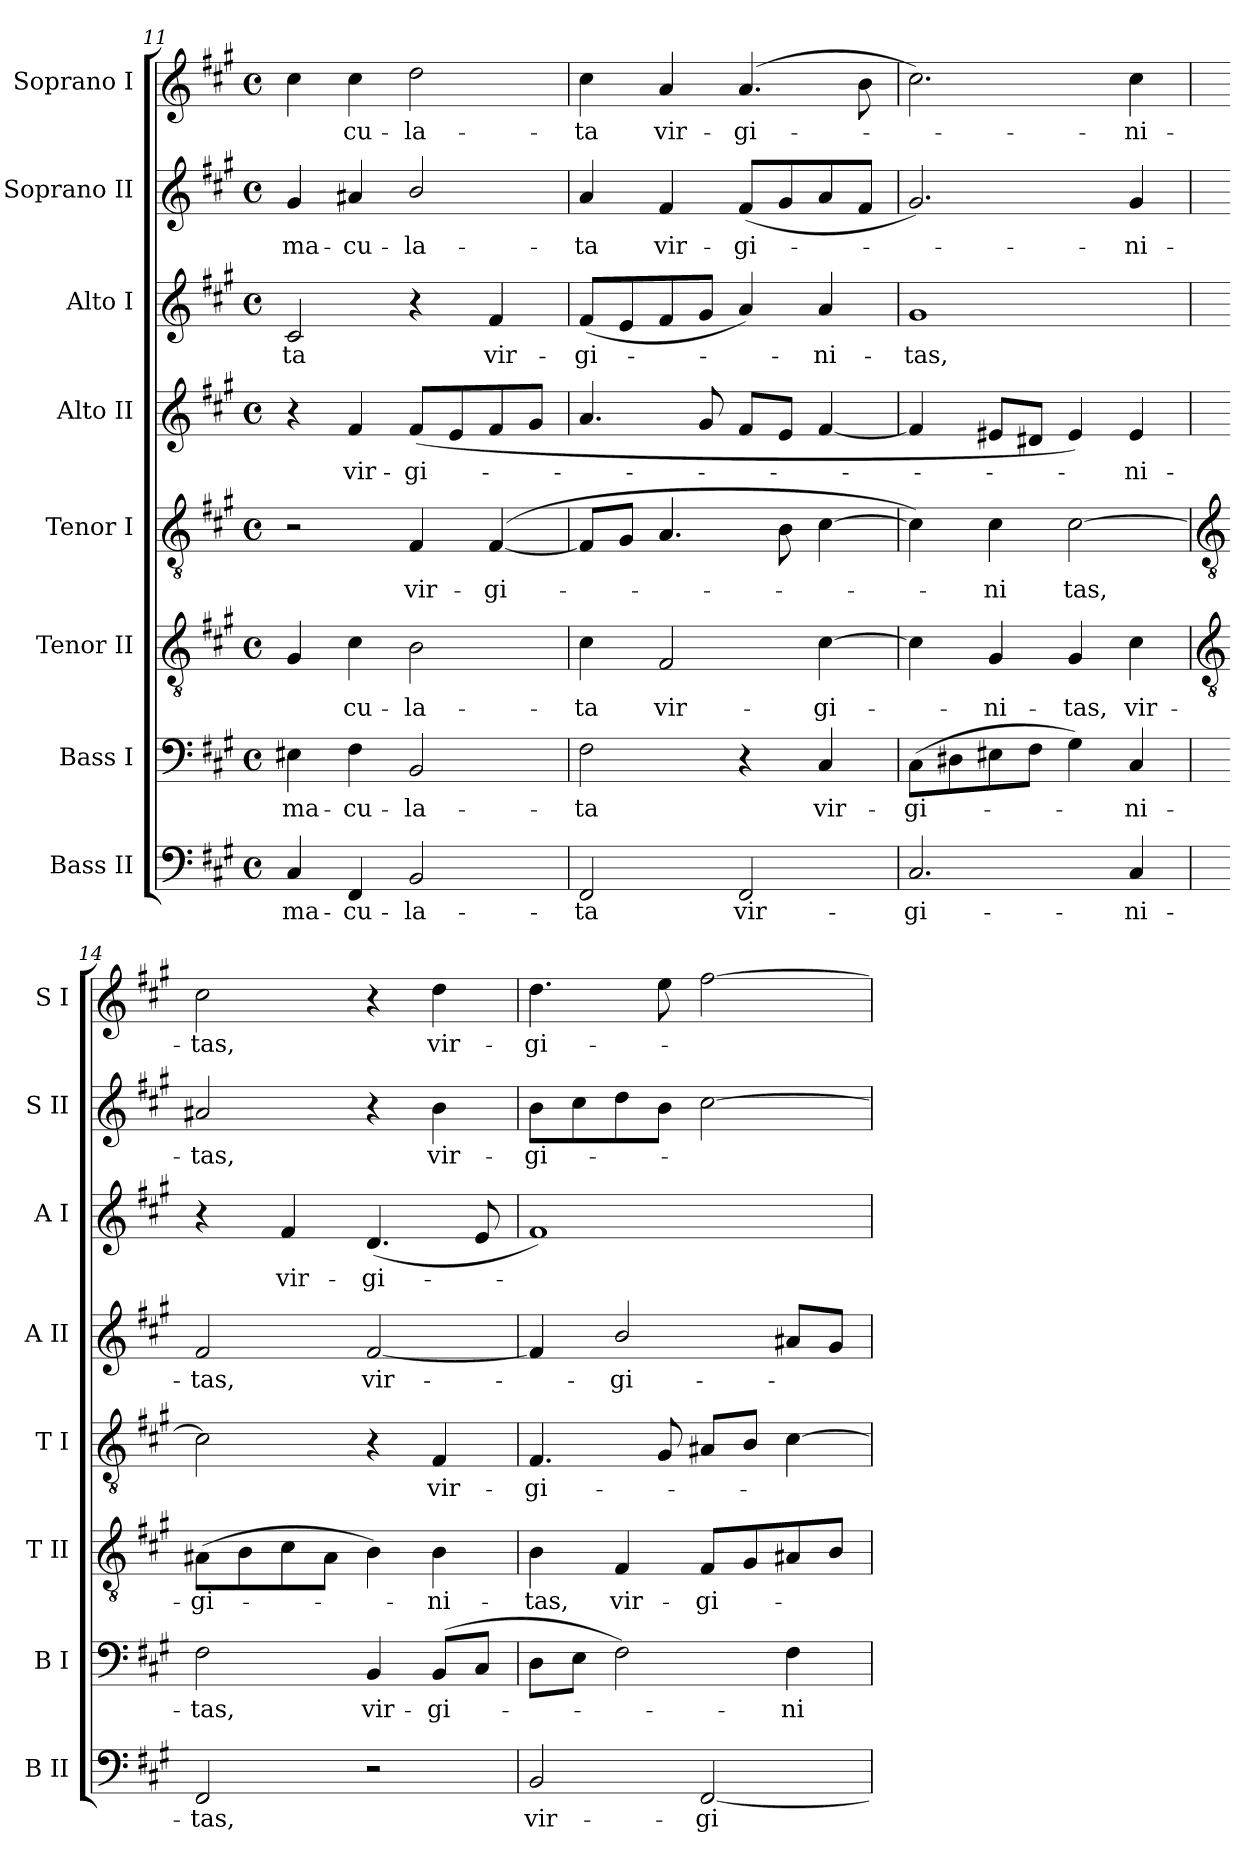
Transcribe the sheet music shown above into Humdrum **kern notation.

**kern	**text	**kern	**text	**kern	**text	**kern	**text	**kern	**text	**kern	**text	**kern	**text	**kern	**text
*part8	*part8	*part7	*part7	*part6	*part6	*part5	*part5	*part4	*part4	*part3	*part3	*part2	*part2	*part1	*part1
*staff8	*staff8	*staff7	*staff7	*staff6	*staff6	*staff5	*staff5	*staff4	*staff4	*staff3	*staff3	*staff2	*staff2	*staff1	*staff1
*I"Bass II	*	*I"Bass I	*	*I"Tenor II	*	*I"Tenor I	*	*I"Alto II	*	*I"Alto I	*	*I"Soprano II	*	*I"Soprano I	*
*I'B II	*	*I'B I	*	*I'T II	*	*I'T I	*	*I'A II	*	*I'A I	*	*I'S II	*	*I'S I	*
*clefF4	*	*clefF4	*	*clefGv2	*	*clefGv2	*	*clefG2	*	*clefG2	*	*clefG2	*	*clefG2	*
*k[f#c#g#]	*	*k[f#c#g#]	*	*k[f#c#g#]	*	*k[f#c#g#]	*	*k[f#c#g#]	*	*k[f#c#g#]	*	*k[f#c#g#]	*	*k[f#c#g#]	*
*A:	*	*A:	*	*A:	*	*A:	*	*A:	*	*A:	*	*A:	*	*A:	*
*M4/4	*	*M4/4	*	*M4/4	*	*M4/4	*	*M4/4	*	*M4/4	*	*M4/4	*	*M4/4	*
*met(c)	*	*met(c)	*	*met(c)	*	*met(c)	*	*met(c)	*	*met(c)	*	*met(c)	*	*met(c)	*
=11	=11	=11	=11	=11	=11	=11	=11	=11	=11	=11	=11	=11	=11	=11	=11
!	!LO:LY:b	!	!LO:LY:b	!	!	!	!	!	!	!	!LO:LY:b	!	!LO:LY:b	!	!
4C#	-ma-	4E#X	-ma-	4G#	.	2r	.	4r	.	2c#	-ta	4g#	-ma-	4cc#	.
!	!LO:LY:b	!	!LO:LY:b	!	!LO:LY:b	!	!	!	!LO:LY:b	!	!	!	!LO:LY:b	!	!LO:LY:b
4FF#	-cu-	4F#	-cu-	4c#	cu-	.	.	4f#	vir-	.	.	4a#X	-cu-	4cc#	cu-
!	!LO:LY:b	!	!LO:LY:b	!	!LO:LY:b	!	!LO:LY:b	!	!LO:LY:b	!	!	!	!LO:LY:b	!	!LO:LY:b
2BB	-la-	2BB	-la-	2B	-la-	4F#	vir-	(<8f#L	-gi-	4r	.	2b/	-la-	2dd	-la-
.	.	.	.	.	.	.	.	8e	.	.	.	.	.	.	.
!	!	!	!	!	!	!	!LO:LY:b	!	!	!	!LO:LY:b	!	!	!	!
.	.	.	.	.	.	(<[4F#	-gi-	8f#	.	4f#	vir-	.	.	.	.
.	.	.	.	.	.	.	.	8g#J	.	.	.	.	.	.	.
=12	=12	=12	=12	=12	=12	=12	=12	=12	=12	=12	=12	=12	=12	=12	=12
!	!LO:LY:b	!	!LO:LY:b	!	!LO:LY:b	!	!	!	!	!	!LO:LY:b	!	!LO:LY:b	!	!LO:LY:b
2FF#	-ta	2F#	-ta	4c#	-ta	8F#L]	.	4.a	.	(<8f#L	-gi-	4a	-ta	4cc#	-ta
.	.	.	.	.	.	8G#J	.	.	.	8e	.	.	.	.	.
!	!	!	!	!	!LO:LY:b	!	!	!	!	!	!	!	!LO:LY:b	!	!LO:LY:b
.	.	.	.	2F#	vir-	4.A	.	.	.	8f#	.	4f#	vir-	4a	vir-
.	.	.	.	.	.	.	.	8g#	.	8g#J	.	.	.	.	.
!	!LO:LY:b	!	!	!	!	!	!	!	!	!	!	!	!LO:LY:b	!	!LO:LY:b
2FF#	vir-	4r	.	.	.	.	.	8f#L	.	4a)	.	(<8f#L	-gi-	(>4.a	-gi-
.	.	.	.	.	.	8B	.	8eJ	.	.	.	8g#	.	.	.
!	!	!	!LO:LY:b	!	!LO:LY:b	!	!	!	!	!	!LO:LY:b	!	!	!	!
.	.	4C#	vir-	[4c#	-gi-	[4c#	.	[4f#	.	4a	ni-	8a	.	.	.
.	.	.	.	.	.	.	.	.	.	.	.	8f#J	.	8b	.
=13	=13	=13	=13	=13	=13	=13	=13	=13	=13	=13	=13	=13	=13	=13	=13
!	!LO:LY:b	!	!LO:LY:b	!	!	!	!	!	!	!	!LO:LY:b	!	!	!	!
2.C#	-gi-	(>8C#L	-gi-	4c#]	.	4c#])	.	4f#]	.	1g#	-tas,	2.g#)	.	2.cc#)	.
.	.	8D#X	.	.	.	.	.	.	.	.	.	.	.	.	.
!	!	!	!	!	!LO:LY:b	!	!LO:LY:b	!	!	!	!	!	!	!	!
.	.	8E#X	.	4G#	ni-	4c#	ni	8e#XL	.	.	.	.	.	.	.
.	.	8F#J	.	.	.	.	.	8d#XJ	.	.	.	.	.	.	.
!	!	!	!	!	!LO:LY:b	!	!LO:LY:b	!	!	!	!	!	!	!	!
.	.	4G#)	.	4G#	-tas,	[2c#	tas,	4e#)	.	.	.	.	.	.	.
!	!LO:LY:b	!	!LO:LY:b	!	!LO:LY:b	!	!	!	!LO:LY:b	!	!	!	!LO:LY:b	!	!LO:LY:b
4C#	-ni-	4C#	ni-	4c#	vir-	.	.	4e#	ni-	.	.	4g#	ni-	4cc#	ni-
!!LO:LB:g=z
=14	=14	=14	=14	=14	=14	=14	=14	=14	=14	=14	=14	=14	=14	=14	=14
*	*	*	*	*clefGv2	*	*clefGv2	*	*	*	*	*	*	*	*	*
!	!LO:LY:b	!	!LO:LY:b	!	!LO:LY:b	!	!	!	!LO:LY:b	!	!	!	!LO:LY:b	!	!LO:LY:b
2FF#	-tas,	2F#	-tas,	(>8A#XL	-gi-	2c#]	.	2f#	-tas,	4r	.	2a#X	-tas,	2cc#	-tas,
.	.	.	.	8B	.	.	.	.	.	.	.	.	.	.	.
!	!	!	!	!	!	!	!	!	!	!	!LO:LY:b	!	!	!	!
.	.	.	.	8c#	.	.	.	.	.	4f#	vir-	.	.	.	.
.	.	.	.	8A#J	.	.	.	.	.	.	.	.	.	.	.
!	!	!	!LO:LY:b	!	!	!	!	!	!LO:LY:b	!	!LO:LY:b	!	!	!	!
2r	.	4BB	vir-	4B)	.	4r	.	[2f#	vir-	(<4.d	-gi-	4r	.	4r	.
!	!	!	!LO:LY:b	!	!LO:LY:b	!	!LO:LY:b	!	!	!	!	!	!LO:LY:b	!	!LO:LY:b
.	.	(>8BBL	-gi-	4B	ni-	4F#	vir-	.	.	.	.	4b	vir-	4dd	vir-
.	.	8C#J	.	.	.	.	.	.	.	8e	.	.	.	.	.
=15	=15	=15	=15	=15	=15	=15	=15	=15	=15	=15	=15	=15	=15	=15	=15
!	!LO:LY:b	!	!	!	!LO:LY:b	!	!LO:LY:b	!	!	!	!	!	!LO:LY:b	!	!LO:LY:b
2BB	vir-	8DL	.	4B	-tas,	4.F#	-gi-	4f#]	.	1f#)	.	8bL	-gi-	4.dd	-gi-
.	.	8EJ	.	.	.	.	.	.	.	.	.	8cc#	.	.	.
!	!	!	!	!	!LO:LY:b	!	!	!	!LO:LY:b	!	!	!	!	!	!
.	.	2F#)	.	4F#	vir-	.	.	2b/	gi-	.	.	8dd	.	.	.
.	.	.	.	.	.	8G#	.	.	.	.	.	8bJ	.	8ee	.
!	!LO:LY:b	!	!	!	!LO:LY:b	!	!	!	!	!	!	!	!	!	!
[2FF#	-gi-	.	.	8F#L	-gi-	8A#XL	.	.	.	.	.	[2cc#	.	[2ff#	.
.	.	.	.	8G#	.	8BJ	.	.	.	.	.	.	.	.	.
!	!	!	!LO:LY:b	!	!	!	!	!	!	!	!	!	!	!	!
.	.	4F#	ni-	8A#X	.	[4c#	.	8a#XL	.	.	.	.	.	.	.
.	.	.	.	8BJ	.	.	.	8g#J	.	.	.	.	.	.	.
=	=	=	=	=	=	=	=	=	=	=	=	=	=	=	=
*-	*-	*-	*-	*-	*-	*-	*-	*-	*-	*-	*-	*-	*-	*-	*-
